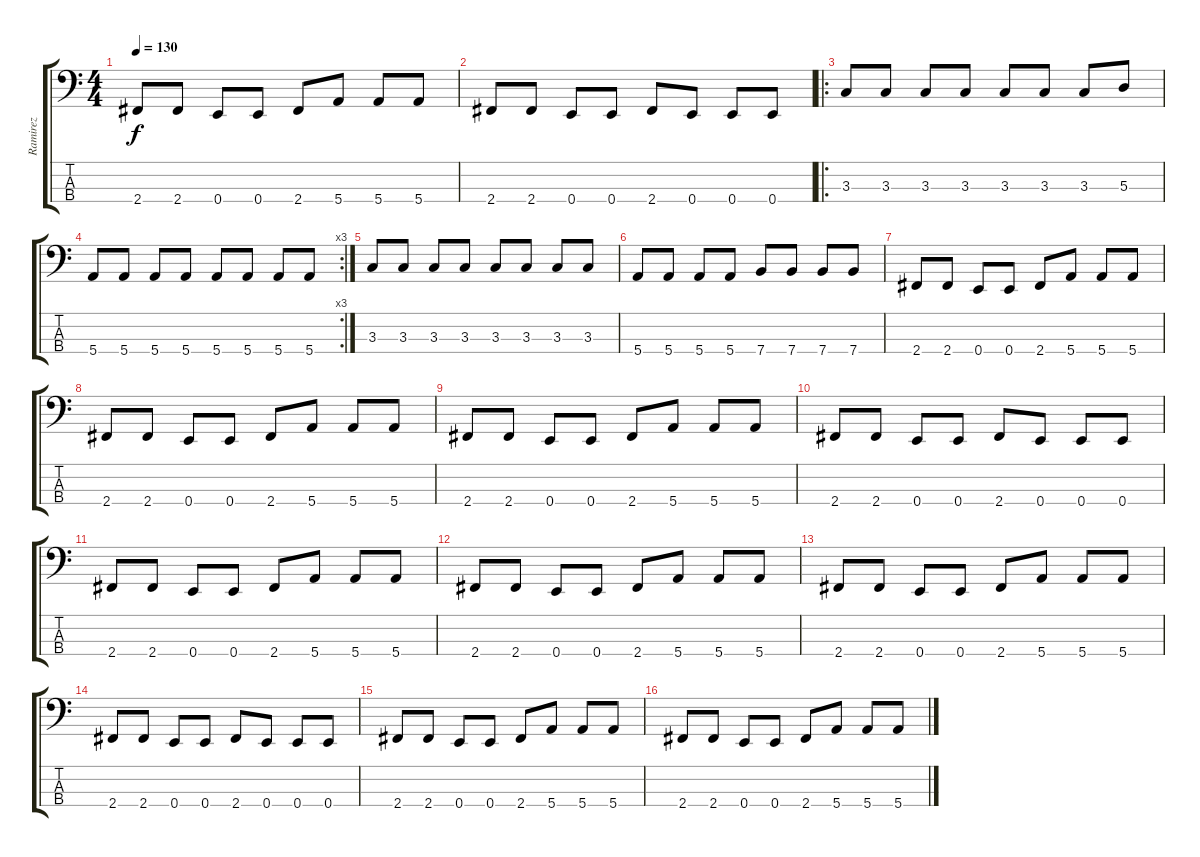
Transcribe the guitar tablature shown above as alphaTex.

\track ("Ramirez" "Ramirez") {instrument electricbassfinger}
\staff {score tabs}
\tuning (G2 D2 A1 E1) {hide}
\ts (4 4)
\tempo 130
\clef f4
\ks c
2.4.8{dy f} 2.4.8 0.4.8 0.4.8 2.4.8 5.4.8 5.4.8 5.4.8 |
2.4.8 2.4.8 0.4.8 0.4.8 2.4.8 0.4.8 0.4.8 0.4.8 |
\ro
3.3.8 3.3.8 3.3.8 3.3.8 3.3.8 3.3.8 3.3.8 5.3.8 |
\rc 3
5.4.8 5.4.8 5.4.8 5.4.8 5.4.8 5.4.8 5.4.8 5.4.8 |
3.3.8 3.3.8 3.3.8 3.3.8 3.3.8 3.3.8 3.3.8 3.3.8 |
5.4.8 5.4.8 5.4.8 5.4.8 7.4.8 7.4.8 7.4.8 7.4.8 |
2.4.8 2.4.8 0.4.8 0.4.8 2.4.8 5.4.8 5.4.8 5.4.8 |
2.4.8 2.4.8 0.4.8 0.4.8 2.4.8 5.4.8 5.4.8 5.4.8 |
2.4.8 2.4.8 0.4.8 0.4.8 2.4.8 5.4.8 5.4.8 5.4.8 |
2.4.8 2.4.8 0.4.8 0.4.8 2.4.8 0.4.8 0.4.8 0.4.8 |
2.4.8 2.4.8 0.4.8 0.4.8 2.4.8 5.4.8 5.4.8 5.4.8 |
2.4.8 2.4.8 0.4.8 0.4.8 2.4.8 5.4.8 5.4.8 5.4.8 |
2.4.8 2.4.8 0.4.8 0.4.8 2.4.8 5.4.8 5.4.8 5.4.8 |
2.4.8 2.4.8 0.4.8 0.4.8 2.4.8 0.4.8 0.4.8 0.4.8 |
2.4.8 2.4.8 0.4.8 0.4.8 2.4.8 5.4.8 5.4.8 5.4.8 |
2.4.8 2.4.8 0.4.8 0.4.8 2.4.8 5.4.8 5.4.8 5.4.8
